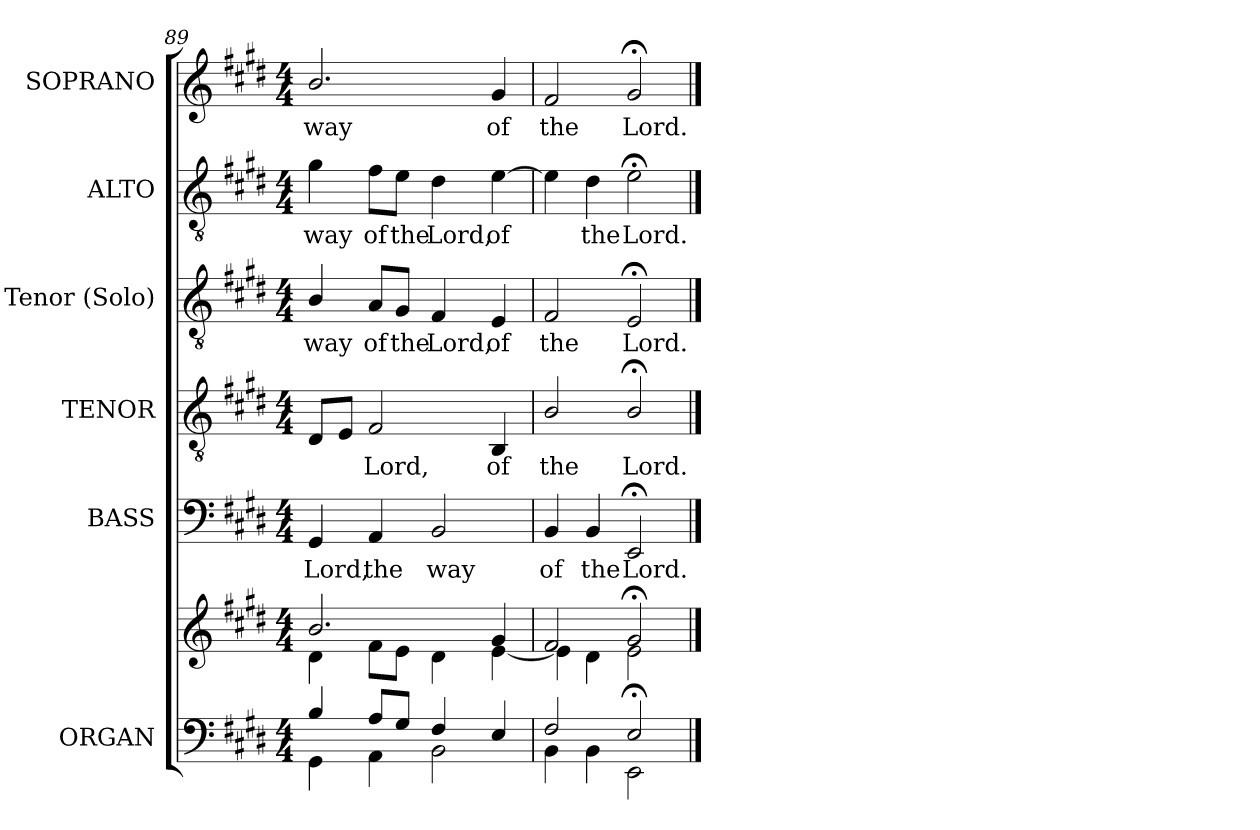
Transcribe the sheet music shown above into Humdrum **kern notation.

**kern	**kern	**kern	**text	**kern	**text	**kern	**text	**kern	**text	**kern	**text
*part6	*part6	*part5	*part5	*part4	*part4	*part3	*part3	*part2	*part2	*part1	*part1
*staff7	*staff6	*staff5	*staff5	*staff4	*staff4	*staff3	*staff3	*staff2	*staff2	*staff1	*staff1
*I"ORGAN	*	*I"BASS	*	*I"TENOR	*	*I"Tenor (Solo)	*	*I"ALTO	*	*I"SOPRANO	*
*I'Org.	*	*I'B.	*	*	*	*I'T.	*	*I'T.	*	*I'A.	*
*clefF4	*clefG2	*clefF4	*	*clefGv2	*	*clefGv2	*	*clefGv2	*	*clefG2	*
*	*	*	*	*ITrd7c12	*	*	*	*	*	*	*
*k[f#c#g#d#]	*k[f#c#g#d#]	*k[f#c#g#d#]	*	*k[f#c#g#d#]	*	*k[f#c#g#d#]	*	*k[f#c#g#d#]	*	*k[f#c#g#d#]	*
*E:	*E:	*E:	*	*E:	*	*E:	*	*E:	*	*E:	*
*M4/4	*M4/4	*M4/4	*	*M4/4	*	*M4/4	*	*M4/4	*	*M4/4	*
=89	=89	=89	=89	=89	=89	=89	=89	=89	=89	=89	=89
*^	*^	*	*	*	*	*	*	*	*	*	*
*	*^	*	*	*	*	*	*	*	*	*	*	*	*
!	!	!	!	!	!	!LO:LY:b:color=#000000	!	!	!	!	!	!	!	!
!	!	!	!	!	!	!	!	!	!	!LO:LY:b:color=#000000	!	!	!	!
!	!	!	!	!	!	!	!	!	!	!	!	!LO:LY:b:color=#000000	!	!
!	!	!	!	!	!	!	!	!	!	!	!	!	!	!LO:LY:b:color=#000000
1ryy	4Bi/	4GG#i\	2.bi/	4d#i\	4GG#i/	Lord,	8DD#i/L	.	4Bi/	way	4g#i\	way	2.bi/	way
.	.	.	.	.	.	.	8EEi/J	.	.	.	.	.	.	.
!	!	!	!	!	!	!LO:LY:b:color=#000000	!	!	!	!	!	!	!	!
!	!	!	!	!	!	!	!	!LO:LY:b:color=#000000	!	!	!	!	!	!
!	!	!	!	!	!	!	!	!	!	!LO:LY:b:color=#000000	!	!	!	!
!	!	!	!	!	!	!	!	!	!	!	!	!LO:LY:b:color=#000000	!	!
.	8Ai/L	4AAi\	.	8f#i\L	4AAi/	the	2FF#i/	Lord,	8Ai/L	of	8f#i\L	of	.	.
!	!	!	!	!	!	!	!	!	!	!LO:LY:b:color=#000000	!	!	!	!
!	!	!	!	!	!	!	!	!	!	!	!	!LO:LY:b:color=#000000	!	!
.	8G#i/J	.	.	8ei\J	.	.	.	.	8G#i/J	the	8ei\J	the	.	.
!	!	!	!	!	!	!LO:LY:b:color=#000000	!	!	!	!	!	!	!	!
!	!	!	!	!	!	!	!	!	!	!LO:LY:b:color=#000000	!	!	!	!
!	!	!	!	!	!	!	!	!	!	!	!	!LO:LY:b:color=#000000	!	!
.	4F#i/	2BBi\	.	4d#i\	2BBi/	way	.	.	4F#i/	Lord,	4d#i\	Lord,	.	.
!	!	!	!	!	!	!	!	!LO:LY:b:color=#000000	!	!	!	!	!	!
!	!	!	!	!	!	!	!	!	!	!LO:LY:b:color=#000000	!	!	!	!
!	!	!	!	!	!	!	!	!	!	!	!	!LO:LY:b:color=#000000	!	!
!	!	!	!	!	!	!	!	!	!	!	!	!	!	!LO:LY:b:color=#000000
.	4Ei/	.	4g#i/	[<4ei\	.	.	4BBBi/	of	4Ei/	of	[>4ei\	of	4g#i/	of
=90	=90	=90	=90	=90	=90	=90	=90	=90	=90	=90	=90	=90	=90	=90
!	!	!	!	!	!	!LO:LY:b:color=#000000	!	!	!	!	!	!	!	!
!	!	!	!	!	!	!	!	!LO:LY:b:color=#000000	!	!	!	!	!	!
!	!	!	!	!	!	!	!	!	!	!LO:LY:b:color=#000000	!	!	!	!
!	!	!	!	!	!	!	!	!	!	!	!	!	!	!LO:LY:b:color=#000000
1ryy	2F#i/	4BBi\	2f#i/	4ei\]	4BBi/	of	2BBi/	the	2F#i/	the	4ei\]	.	2f#i/	the
!	!	!	!	!	!	!LO:LY:b:color=#000000	!	!	!	!	!	!	!	!
!	!	!	!	!	!	!	!	!	!	!	!	!LO:LY:b:color=#000000	!	!
.	.	4BBi\	.	4d#i\	4BBi/	the	.	.	.	.	4d#i\	the	.	.
!	!	!	!	!	!	!LO:LY:b:color=#000000	!	!	!	!	!	!	!	!
!	!	!	!	!	!	!	!	!LO:LY:b:color=#000000	!	!	!	!	!	!
!	!	!	!	!	!	!	!	!	!	!LO:LY:b:color=#000000	!	!	!	!
!	!	!	!	!	!	!	!	!	!	!	!	!LO:LY:b:color=#000000	!	!
!	!	!	!	!	!	!	!	!	!	!	!	!	!	!LO:LY:b:color=#000000
.	2Ei/	2EE;i\	2g#;i/	2ei\	2EE;i/	Lord.	2BB;i/	Lord.	2E;i/	Lord.	2e;i\	Lord.	2g#;i/	Lord.
*v	*v	*v	*	*	*	*	*	*	*	*	*	*	*	*
*	*v	*v	*	*	*	*	*	*	*	*	*	*
==	==	==	==	==	==	==	==	==	==	==	==
*-	*-	*-	*-	*-	*-	*-	*-	*-	*-	*-	*-
